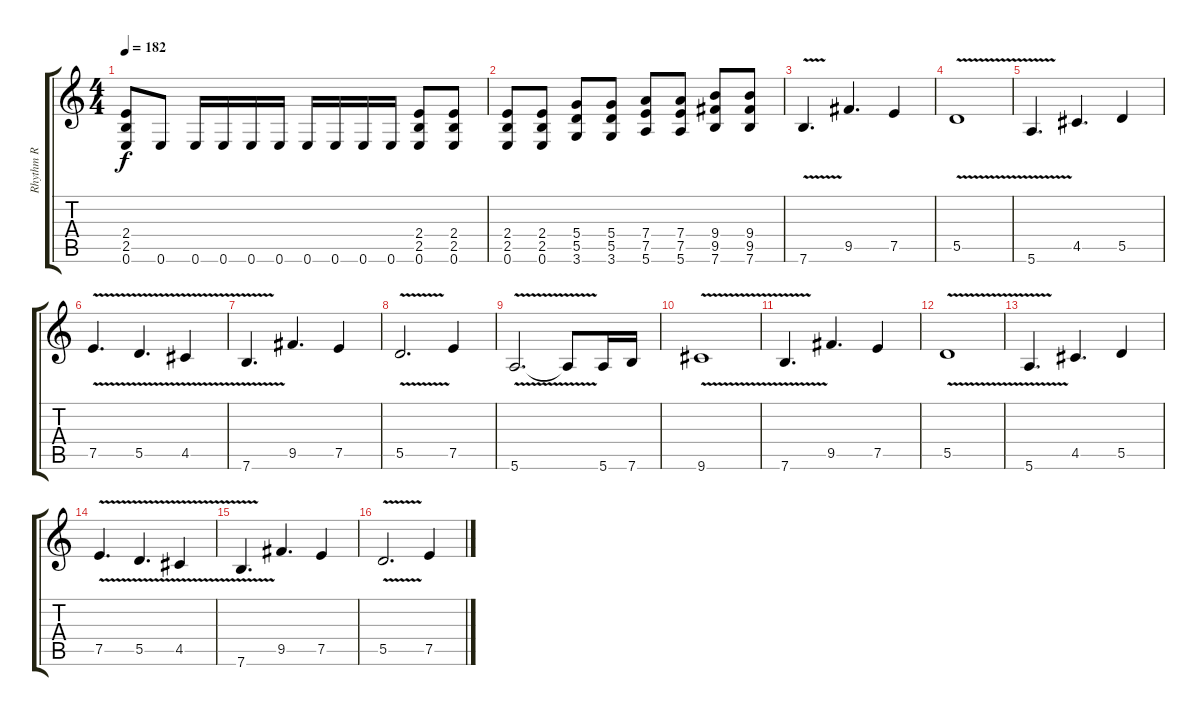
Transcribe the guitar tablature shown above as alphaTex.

\track ("Rhythm R" "Rhythm R") {instrument distortionguitar}
\staff {score tabs}
\tuning (E4 B3 G3 D3 A2 E2) {hide}
\ts (4 4)
\tempo 182
\clef g2
\ks c
(2.4 2.5 0.6).8{dy f} 0.6.8 0.6.16 0.6.16 0.6.16 0.6.16 0.6.16 0.6.16 0.6.16 0.6.16 (2.4 2.5 0.6).8 (2.4 2.5 0.6).8 |
(2.4 2.5 0.6).8{volume 13 balance 14} (2.4 2.5 0.6).8 (5.4 5.5 3.6).8 (5.4 5.5 3.6).8 (7.4 7.5 5.6).8 (7.4 7.5 5.6).8 (9.4 9.5 7.6).8 (9.4 9.5 7.6).8 |
7.6{v}.4{d volume 13 balance 14} 9.5.4{d} 7.5.4 |
5.5{v}.1 |
5.6{v}.4{d} 4.5.4{d} 5.5.4 |
7.5{v}.4{d} 5.5{v}.4{d} 4.5{v}.4 |
7.6{v}.4{d} 9.5.4{d} 7.5.4 |
5.5{v}.2{d} 7.5.4 |
5.6{v}.2{d} 5.6{t}.8 5.6.16 7.6.16 |
9.6{v}.1 |
7.6{v}.4{d} 9.5.4{d} 7.5.4 |
5.5{v}.1 |
5.6{v}.4{d} 4.5.4{d} 5.5.4 |
7.5{v}.4{d} 5.5{v}.4{d} 4.5{v}.4 |
7.6{v}.4{d} 9.5.4{d} 7.5.4 |
5.5{v}.2{d} 7.5.4
